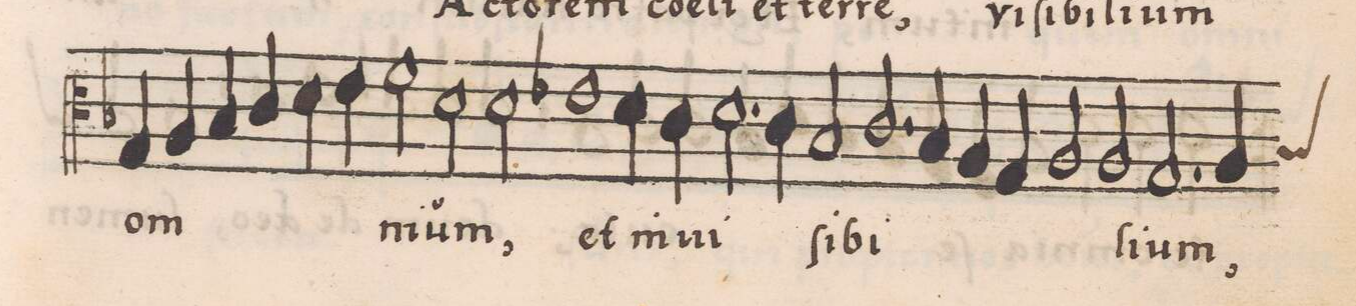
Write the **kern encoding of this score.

**kern	**text
*I"TENOR	*
*clefC3	*
*k[b-]	*
*met(c|)	*
*M2/1	*
4G/	om-
4A/	.
4B-/	.
4c/	.
4d\	.
4e\	.
=15	=15
2f\	-ni-
2d\	-um,
2d\	.
1e-X	et
=16	=16
4d\	in-
4c\	-ui-
2.d\	.
4c\	.
=17	=17
2B-/	-ſi-
2.c/	-bi-
4B-/	.
4A/	.
4G/	.
=18	=18
2A/	.
2A/	-li-
2.G/	-um,
*custos:B-	*
4A/	.
=19	=19
*-	*-
